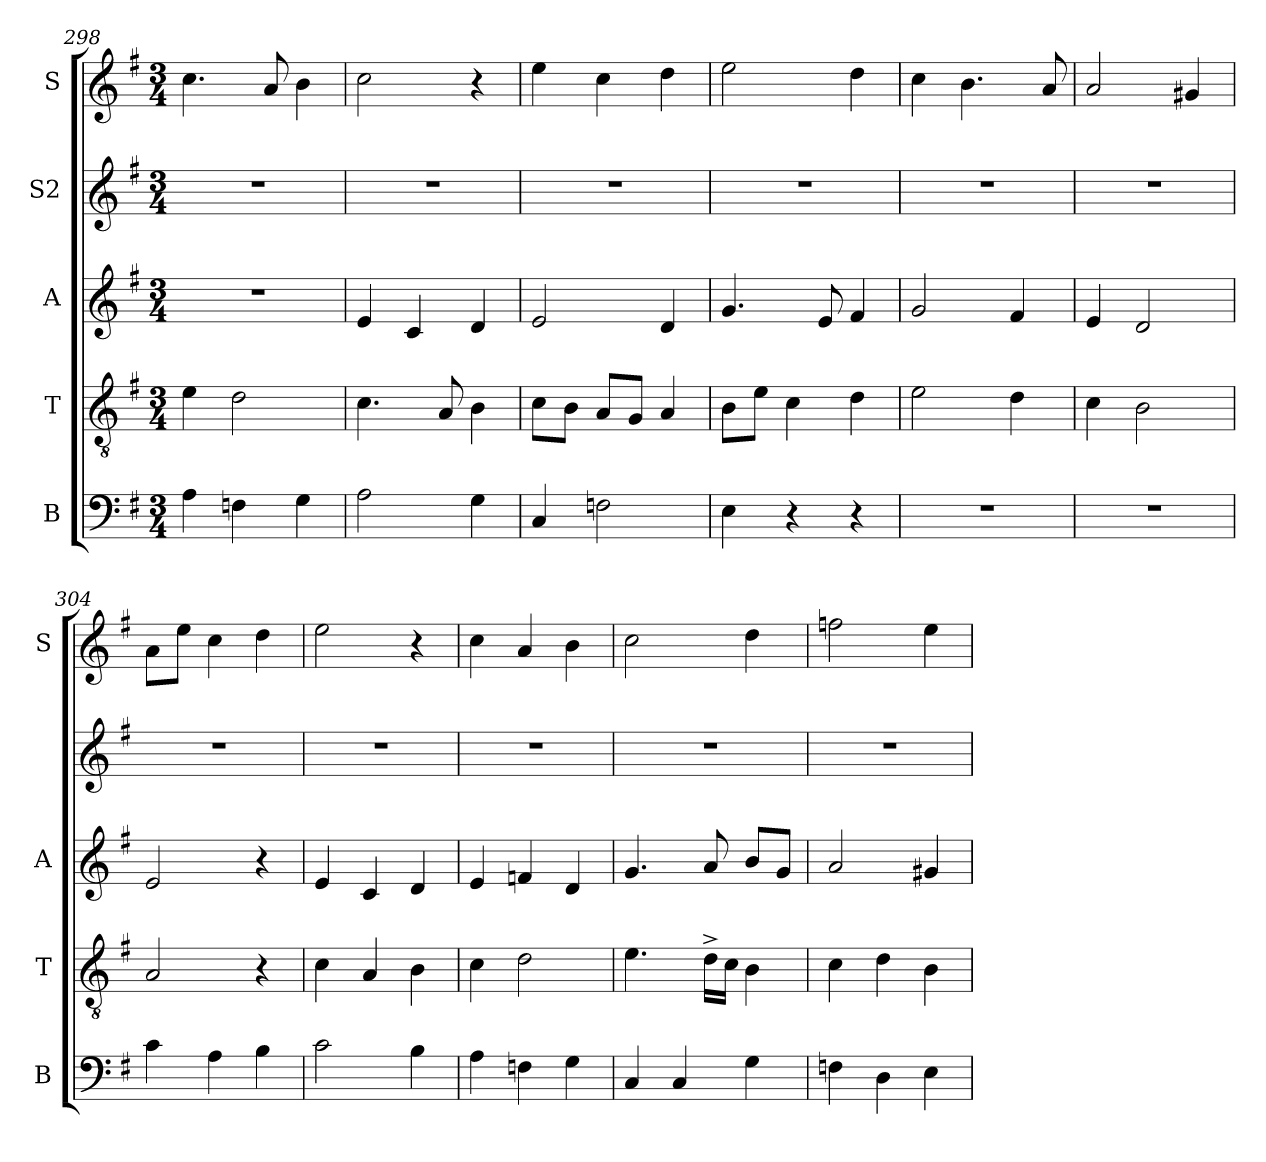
**kern	**kern	**kern	**kern	**kern
*part5	*part4	*part3	*part2	*part1
*staff5	*staff4	*staff3	*staff2	*staff1
*I"B	*I"T	*I"A	*I"S2	*I"S
*I'B	*I'T	*I'A	*	*I'S
*clefF4	*clefGv2	*clefG2	*clefG2	*clefG2
*k[f#]	*k[f#]	*k[f#]	*k[f#]	*k[f#]
*G:	*G:	*G:	*G:	*G:
*M3/4	*M3/4	*M3/4	*M3/4	*M3/4
=298	=298	=298	=298	=298
!	!	!LO:N:vis=1	!	!
4A\	4e\	2.r	2.r	4.cc\
4Fn\	2d\	.	.	.
.	.	.	.	8a/
4G\	.	.	.	4b\
=299	=299	=299	=299	=299
2A\	4.c\	4e/	2.r	2cc\
.	.	4c/	.	.
.	8A/	.	.	.
4G\	4B\	4d/	.	4r
=300	=300	=300	=300	=300
4C/	8c\L	2e/	2.r	4ee\
.	8B\J	.	.	.
2Fn\	8A/L	.	.	4cc\
.	8G/J	.	.	.
.	4A/	4d/	.	4dd\
=301	=301	=301	=301	=301
4E\	8B\L	4.g/	2.r	2ee\
.	8e\J	.	.	.
4r	4c\	.	.	.
.	.	8e/	.	.
4r	4d\	4f#/	.	4dd\
=302	=302	=302	=302	=302
!LO:N:vis=1	!	!	!	!
2.r	2e\	2g/	2.r	4cc\
.	.	.	.	4.b\
.	4d\	4f#/	.	.
.	.	.	.	8a/
!!LO:LB:g=z
=303	=303	=303	=303	=303
!LO:N:vis=1	!	!	!	!
2.r	4c\	4e/	2.r	2a/
.	2B\	2d/	.	.
.	.	.	.	4g#X/
=304	=304	=304	=304	=304
4c\	2A/	2e/	2.r	8a\L
.	.	.	.	8ee\J
4A\	.	.	.	4cc\
4B\	4r	4r	.	4dd\
=305	=305	=305	=305	=305
2c\	4c\	4e/	2.r	2ee\
.	4A/	4c/	.	.
4B\	4B\	4d/	.	4r
=306	=306	=306	=306	=306
4A\	4c\	4e/	2.r	4cc\
4Fn\	2d\	4fn/	.	4a/
4G\	.	4d/	.	4b\
=307	=307	=307	=307	=307
4C/	4.e\	4.g/	2.r	2cc\
4C/	.	.	.	.
.	16d^<\LL	8a/	.	.
.	16c\JJ	.	.	.
4G\	4B\	8b/L	.	4dd\
.	.	8g/J	.	.
=308	=308	=308	=308	=308
4Fn\	4c\	2a/	2.r	2ffn\
4D\	4d\	.	.	.
4E\	4B\	4g#X/	.	4ee\
=	=	=	=	=
*-	*-	*-	*-	*-
